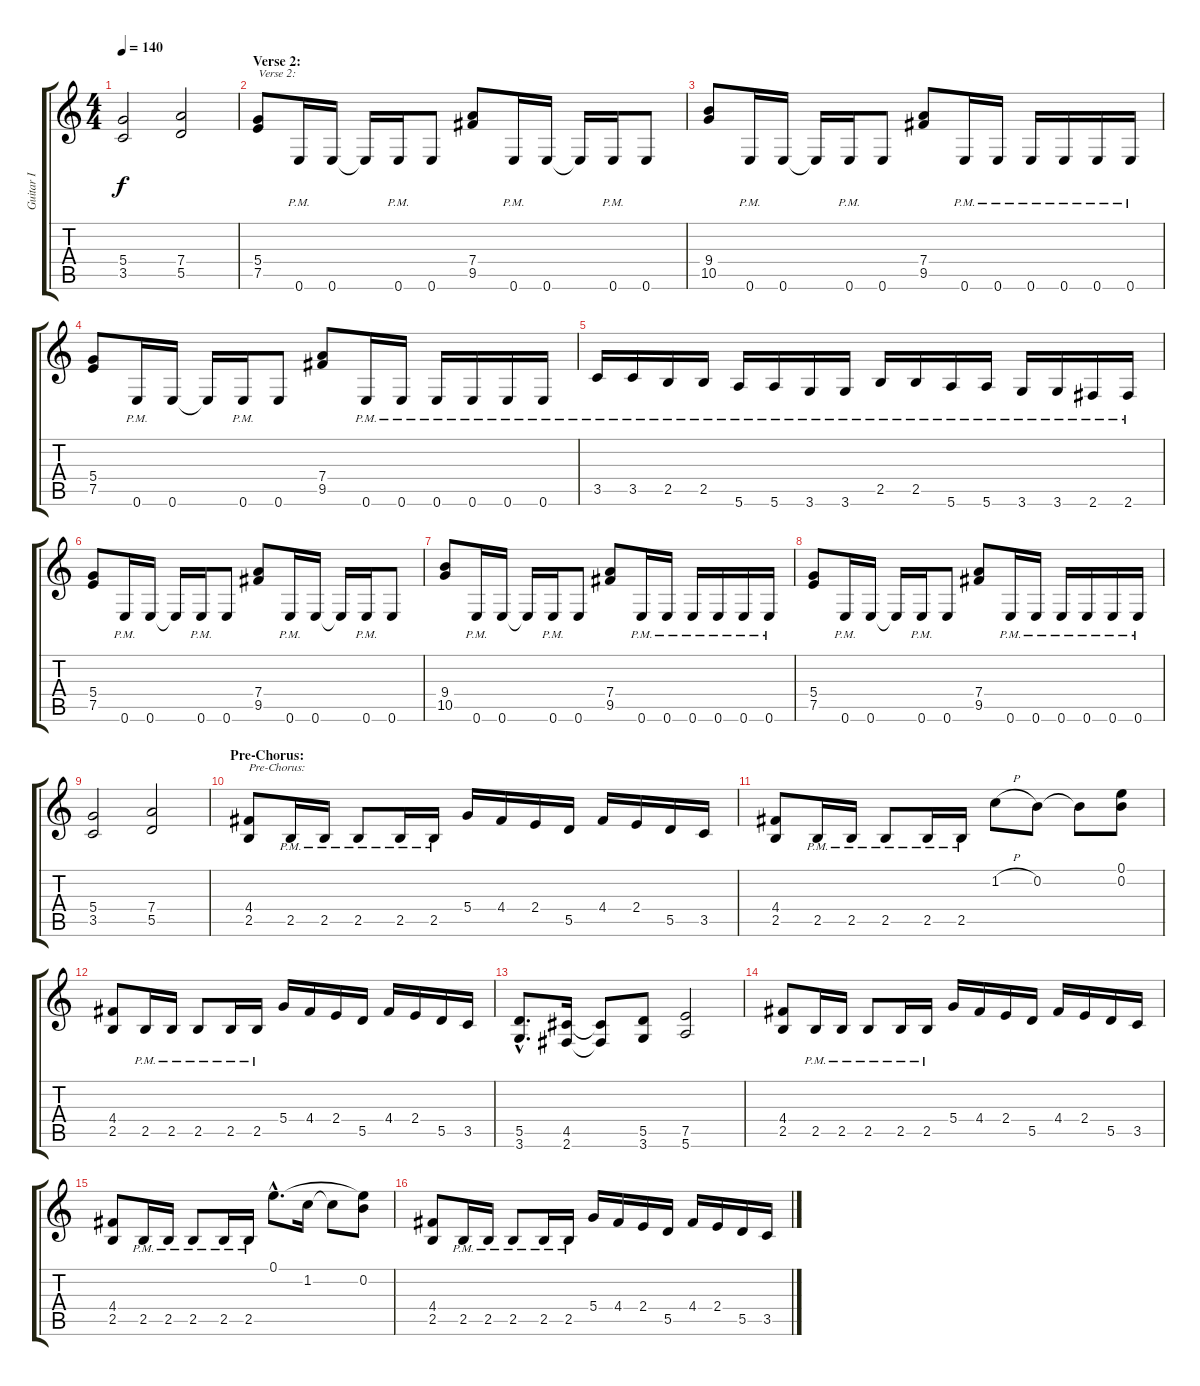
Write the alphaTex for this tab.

\track ("Guitar I" "Guitar I") {instrument distortionguitar}
\staff {score tabs}
\tuning (E4 B3 G3 D3 A2 E2) {hide}
\ts (4 4)
\tempo 140
\clef g2
\ks c
(5.4 3.5).2{dy f} (7.4 5.5).2 |
\section ("" "Verse 2:")
(5.4 7.5).8{txt "Verse 2:"} 0.6{pm}.16 0.6.16 0.6{t}.16 0.6{pm}.16 0.6.8 (7.4 9.5).8 0.6{pm}.16 0.6.16 0.6{t}.16 0.6{pm}.16 0.6.8 |
(9.4 10.5).8 0.6{pm}.16 0.6.16 0.6{t}.16 0.6{pm}.16 0.6.8 (7.4 9.5).8 0.6{pm}.16 0.6{pm}.16 0.6{pm}.16 0.6{pm}.16 0.6{pm}.16 0.6{pm}.16 |
(5.4 7.5).8 0.6{pm}.16 0.6.16 0.6{t}.16 0.6{pm}.16 0.6.8 (7.4 9.5).8 0.6{pm}.16 0.6{pm}.16 0.6{pm}.16 0.6{pm}.16 0.6{pm}.16 0.6{pm}.16 |
3.5{pm}.16 3.5{pm}.16 2.5{pm}.16 2.5{pm}.16 5.6{pm}.16 5.6{pm}.16 3.6{pm}.16 3.6{pm}.16 2.5{pm}.16 2.5{pm}.16 5.6{pm}.16 5.6{pm}.16 3.6{pm}.16 3.6{pm}.16 2.6{pm}.16 2.6{pm}.16 |
(5.4 7.5).8 0.6{pm}.16 0.6.16 0.6{t}.16 0.6{pm}.16 0.6.8 (7.4 9.5).8 0.6{pm}.16 0.6.16 0.6{t}.16 0.6{pm}.16 0.6.8 |
(9.4 10.5).8 0.6{pm}.16 0.6.16 0.6{t}.16 0.6{pm}.16 0.6.8 (7.4 9.5).8 0.6{pm}.16 0.6{pm}.16 0.6{pm}.16 0.6{pm}.16 0.6{pm}.16 0.6{pm}.16 |
(5.4 7.5).8 0.6{pm}.16 0.6.16 0.6{t}.16 0.6{pm}.16 0.6.8 (7.4 9.5).8 0.6{pm}.16 0.6{pm}.16 0.6{pm}.16 0.6{pm}.16 0.6{pm}.16 0.6{pm}.16 |
(5.4 3.5).2 (7.4 5.5).2 |
\section ("" "Pre-Chorus:")
(4.4 2.5).8{txt "Pre-Chorus:"} 2.5{pm}.16 2.5{pm}.16 2.5{pm}.8 2.5{pm}.16 2.5{pm}.16 5.4.16 4.4.16 2.4.16 5.5.16 4.4.16 2.4.16 5.5.16 3.5.16 |
(4.4 2.5).8 2.5{pm}.16 2.5{pm}.16 2.5{pm}.8 2.5{pm}.16 2.5{pm}.16 1.2{h}.8 0.2.8 0.2{t}.8 (0.1 0.2).8 |
(4.4 2.5).8 2.5{pm}.16 2.5{pm}.16 2.5{pm}.8 2.5{pm}.16 2.5{pm}.16 5.4.16 4.4.16 2.4.16 5.5.16 4.4.16 2.4.16 5.5.16 3.5.16 |
(5.5{hac} 3.6{hac}).8{d} (4.5 2.6).16 (4.5{t} 2.6{t}).8 (5.5 3.6).8 (7.5 5.6).2 |
(4.4 2.5).8 2.5{pm}.16 2.5{pm}.16 2.5{pm}.8 2.5{pm}.16 2.5{pm}.16 5.4.16 4.4.16 2.4.16 5.5.16 4.4.16 2.4.16 5.5.16 3.5.16 |
(4.4 2.5).8 2.5{pm}.16 2.5{pm}.16 2.5{pm}.8 2.5{pm}.16 2.5{pm}.16 0.1{hac}.8{d} 1.2.16 1.2{t}.8 (0.1{t} 0.2).8 |
(4.4 2.5).8 2.5{pm}.16 2.5{pm}.16 2.5{pm}.8 2.5{pm}.16 2.5{pm}.16 5.4.16 4.4.16 2.4.16 5.5.16 4.4.16 2.4.16 5.5.16 3.5.16
